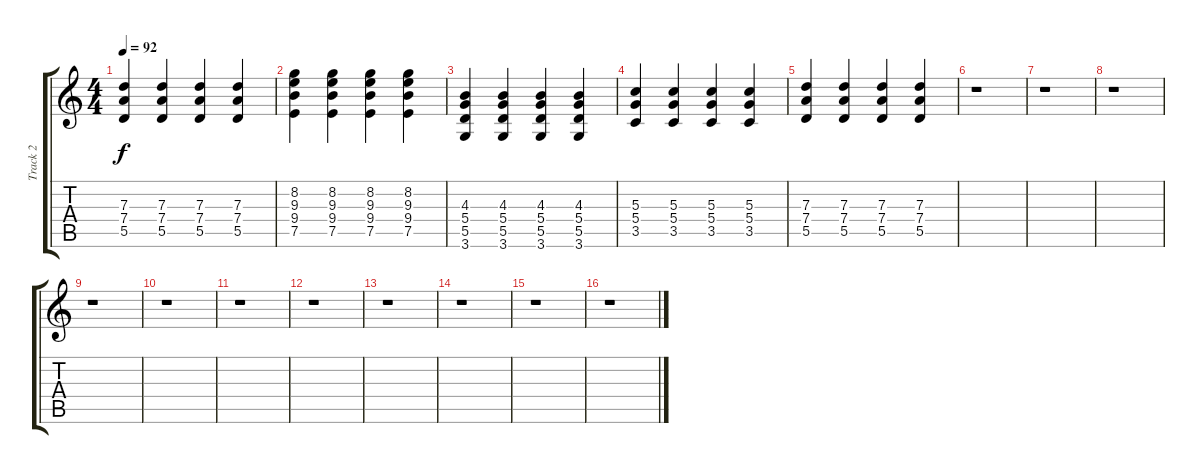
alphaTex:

\track ("Track 2" "Track 2") {instrument overdrivenguitar}
\staff {score tabs}
\tuning (E4 B3 G3 D3 A2 E2) {hide}
\ts (4 4)
\tempo 92
\clef g2
\ks c
(7.3 7.4 5.5).4{dy f} (7.3 7.4 5.5).4 (7.3 7.4 5.5).4 (7.3 7.4 5.5).4 |
(8.2 9.3 9.4 7.5).4 (8.2 9.3 9.4 7.5).4 (8.2 9.3 9.4 7.5).4 (8.2 9.3 9.4 7.5).4 |
(4.3 5.4 5.5 3.6).4 (4.3 5.4 5.5 3.6).4 (4.3 5.4 5.5 3.6).4 (4.3 5.4 5.5 3.6).4 |
(5.3 5.4 3.5).4 (5.3 5.4 3.5).4 (5.3 5.4 3.5).4 (5.3 5.4 3.5).4 |
(7.3 7.4 5.5).4 (7.3 7.4 5.5).4 (7.3 7.4 5.5).4 (7.3 7.4 5.5).4 |
r.1 |
r.1 |
r.1 |
r.1 |
r.1 |
r.1 |
r.1 |
r.1 |
r.1 |
r.1 |
r.1
